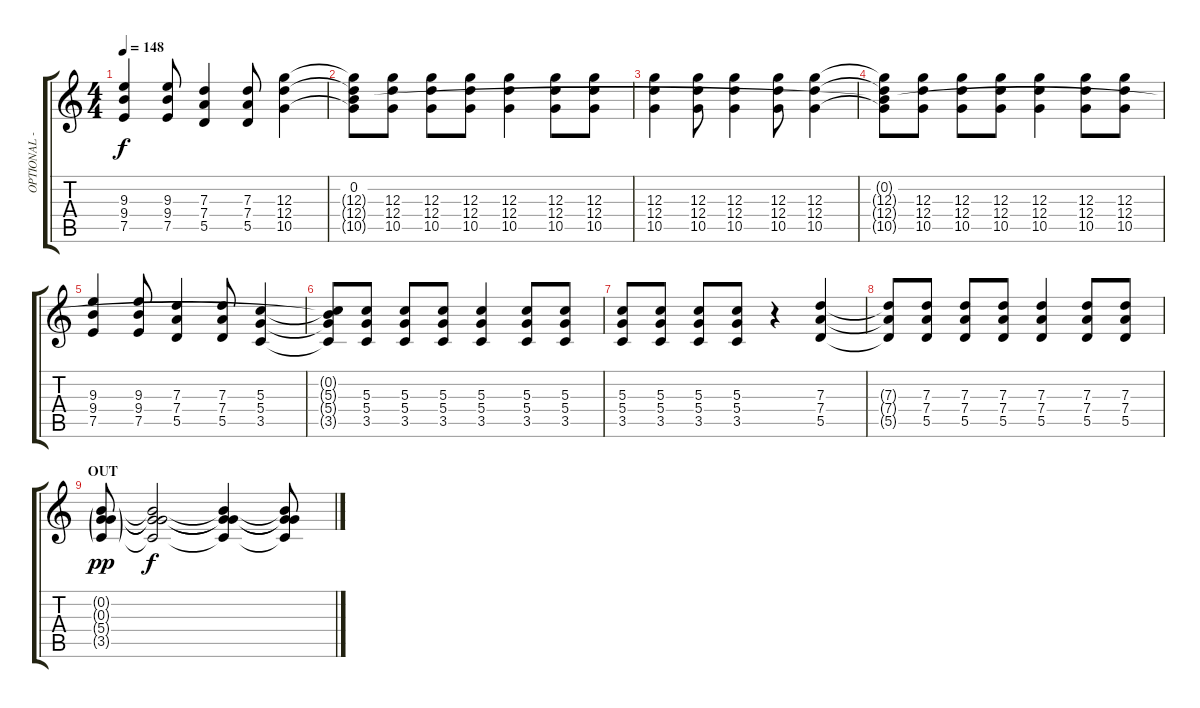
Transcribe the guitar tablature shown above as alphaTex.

\track ("OPTIONAL - Rythym Guitar 2" "OPTIONAL -") {instrument acousticguitarnylon}
\staff {score tabs}
\tuning (E4 B3 G3 D3 A2 E2) {hide}
\ts (4 4)
\tempo 148
\clef g2
\ks c
(9.3 9.4 7.5).4{dy f} (9.3 9.4 7.5).8 (7.3 7.4 5.5).4 (7.3 7.4 5.5).8 (12.3 12.4 10.5).4 |
(0.2 12.3{t} 12.4{t} 10.5{t}).8 (12.3 12.4 10.5).8 (12.3 12.4 10.5).8 (12.3 12.4 10.5).8 (12.3 12.4 10.5).4 (12.3 12.4 10.5).8 (12.3 12.4 10.5).8 |
(12.3 12.4 10.5).4 (12.3 12.4 10.5).8 (12.3 12.4 10.5).4 (12.3 12.4 10.5).8 (12.3 12.4 10.5).4 |
(0.2{t} 12.3{t} 12.4{t} 10.5{t}).8 (12.3 12.4 10.5).8 (12.3 12.4 10.5).8 (12.3 12.4 10.5).8 (12.3 12.4 10.5).4 (12.3 12.4 10.5).8 (12.3 12.4 10.5).8 |
(9.3 9.4 7.5).4 (9.3 9.4 7.5).8 (7.3 7.4 5.5).4 (7.3 7.4 5.5).8 (5.3 5.4 3.5).4 |
(0.2{t} 5.3{t} 5.4{t} 3.5{t}).8 (5.3 5.4 3.5).8 (5.3 5.4 3.5).8 (5.3 5.4 3.5).8 (5.3 5.4 3.5).4 (5.3 5.4 3.5).8 (5.3 5.4 3.5).8 |
(5.3 5.4 3.5).8 (5.3 5.4 3.5).8 (5.3 5.4 3.5).8 (5.3 5.4 3.5).8 r.4 (7.3 7.4 5.5).4 |
(7.3{t} 7.4{t} 5.5{t}).8 (7.3 7.4 5.5).8 (7.3 7.4 5.5).8 (7.3 7.4 5.5).8 (7.3 7.4 5.5).4 (7.3 7.4 5.5).8 (7.3 7.4 5.5).8 |
\section ("" "OUT")
(0.2{g} 0.3{g} 5.4{g} 3.5{g}).8{dy pp} (0.2{t} 0.3{t} 5.4{t} 3.5{t}).2{dy f} (0.2{t} 0.3{t} 5.4{t} 3.5{t}).4 (0.2{t} 0.3{t} 5.4{t} 3.5{t}).8
